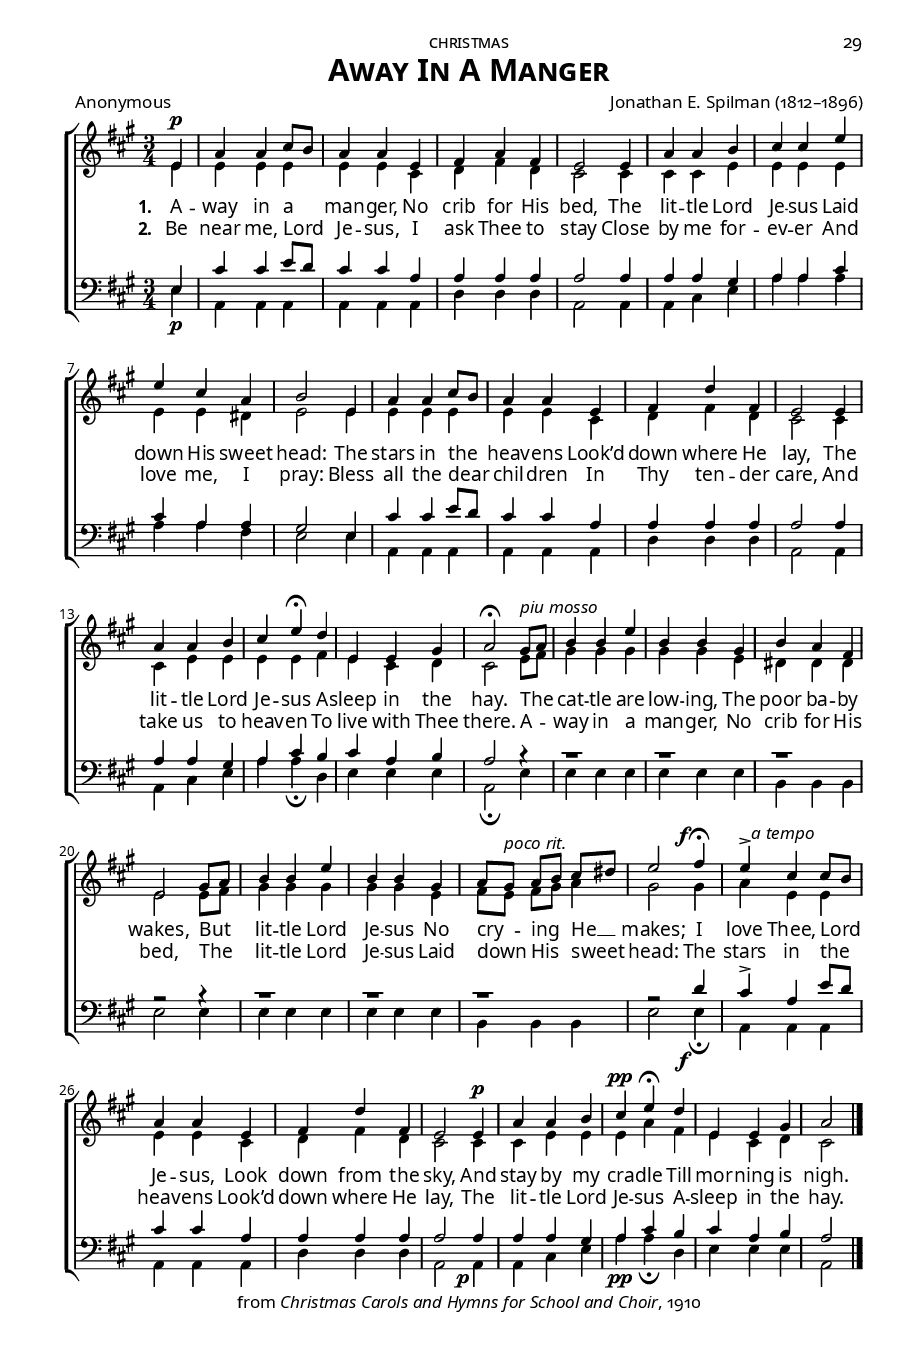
\version "2.14.2"
\include "util.ly"
\header {
  title = \markup{\override #'(font-name . "Garamond Premier Pro Semibold"){ \abs-fontsize #15 \smallCapsOldStyle"Away In A Manger"}}
  poet = \markup\oldStyleNum"Anonymous"
  composer = \markup\oldStyleNum"Jonathan E. Spilman (1812–1896)"
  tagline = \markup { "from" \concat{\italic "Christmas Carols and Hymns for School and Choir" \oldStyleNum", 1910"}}
}
\paper {
  paper-height = 9\in
  paper-width = 6\in
  indent = 0\in
  %system-system-spacing = #'((basic-distance . 10) (padding . 0))
  system-system-spacing =
    #'((basic-distance . 0)
       (minimum-distance . 0)
       (padding . -5)
       (stretchability . 100))
  ragged-last-bottom = ##f
  ragged-bottom = ##f
  two-sided = ##t
  inner-margin = 0.5\in
  outer-margin = 0.25\in
  top-margin = 0.25\in
  bottom-margin = 0.25\in
  first-page-number = #029
  print-first-page-number = ##t
  headerLine = \markup{\override #'(font-name . "Garamond Premier Pro") \smallCapsOldStyle"christmas"}
  oddHeaderMarkup = \markup\fill-line{
     \override #'(font-name . "Garamond Premier Pro")\abs-fontsize #8.5
     \combine 
        \fill-line{"" \on-the-fly #print-page-number-check-first
        \oldStylePageNum""
        }
        \fill-line{\headerLine}
  }
  evenHeaderMarkup = \markup {
     \override #'(font-name . "Garamond Premier Pro")\abs-fontsize #8.5
     \combine
        \on-the-fly #print-page-number-check-first
        \oldStylePageNum""
        \fill-line{\headerLine}
  }
}
#(set-global-staff-size 15) \paper{ #(define fonts (make-pango-font-tree "GoudyOlSt BT" "Garamond Premier Pro" "Garamond Premier Pro" (/ 15 20))) }
global = {
  \key a \major
  \time 3/4
  \autoBeamOff
  \override DynamicLineSpanner #'staff-padding = #0.0
  \override DynamicLineSpanner #'Y-extent = #'(-1 . 1)
}

sopMusic = \relative c' {
  \partial 4 e4^\p |
  a4 a cis8[ b] |
  a4 a e |
  fis a fis |
  e2 e4 |
  a a b |
  
  cis cis e |
  e cis a |
  b2 e,4 |
  a a cis8[ b] |
  a4 a e |
  fis d' fis, |
  
  e2 e4 |
  a a b |
  cis e\fermata d |
  e, e gis |
  a2\fermata gis8[^\markup\italic"piu mosso" a] |
  b4 b e |
  b b gis |
  
  b a fis |
  e2 gis8[ a] |
  b4 b e |
  b b gis |
  a8[ gis]^\markup\italic"poco rit." a[ b] cis[ dis] |
  << e2 {s4. s8^\f} >> fis4\fermata |
  << e4-> {s16 s8.^\markup\italic"a tempo"}>> cis4 cis8[ b] |
  
  a4 a e |
  fis d' fis, |
  e2 e4^\p |
  a a b |
  cis^\pp e\fermata d |
  e, e gis |
  \partial 2 a2 \bar "|."
}
sopWords = \lyricmode {
  
}

altoMusic = \relative c' {
  e4 |
  e e e |
  e e cis |
  d fis d |
  cis2 cis4 |
  cis cis e |
  
  e e e |
  e e dis |
  e2 e4 |
  e e e |
  e e cis |
  d fis d |
  
  cis2 cis4 |
  cis e e |
  e e fis |
  e cis d |
  cis2 e8[ fis] |
  gis4 gis gis |
  gis gis e |
  
  dis dis dis |
  e2 e8[ fis] |
  gis4 gis gis |
  gis gis e |
  fis8[ e] fis[ gis] a4 |
  gis2 gis4 |
  a e e |
  
  e e cis |
  d fis d |
  cis2 cis4 |
  cis e e |
  e a fis |
  e cis d |
  cis2 \bar "|."
}
altoWords = \lyricmode {
  \dropLyricsVII
  \set stanza = #"1. "
  A -- way in a man -- ger,
  No crib for His bed,
  The lit -- tle Lord Je -- sus
  Laid down His sweet head:
  The stars in the heav -- ens
  Look’d down where He lay,
  The lit -- tle Lord Je -- sus
  A -- sleep in the hay.
  
  The cat -- tle are low -- ing,
  The poor ba -- by wakes,
  But lit -- tle Lord Je -- sus
  No cry -- ing He __ makes;
  I love Thee, Lord Je -- sus,
  Look down from the sky,
  And stay by my cra -- dle
  Till mor -- ning is nigh.
}
altoWordsII = \lyricmode {
  \dropLyricsVII
  \set stanza = #"2. "
  Be near me, Lord Je -- sus,
  I ask Thee to stay
  Close by me for -- ev -- er
  And love me, I pray:
  Bless all the dear chil -- dren
  In Thy ten -- der care,
  And take us to heav -- en
  To live with Thee there.
  
  A -- way in a man -- ger,
  No crib for His bed,
  The lit -- tle Lord Je -- sus
  Laid down His sweet head:
  The stars in the heav -- ens
  Look’d down where He lay,
  The lit -- tle Lord Je -- sus
  A -- sleep in the hay.
}
altoWordsIII = \lyricmode {
}
altoWordsIV = \lyricmode {
}

tenorMusic = \relative c {
  e4_\p |
  cis' cis e8[ d] |
  cis4 cis a |
  a a a |
  a2 a4 |
  a a gis |
  
  a a cis |
  cis a a |
  gis2 e4 |
  cis' cis e8[ d] |
  cis4 cis a |
  a a a |
  
  a2 a4 |
  a a gis |
  a cis b |
  cis a b |
  a2 b4\rest |
  a1*3/4\rest |
  a1*3/4\rest |
  
  a1*3/4\rest |
  a2\rest b4\rest |
  a1*3/4\rest |
  a1*3/4\rest |
  a1*3/4\rest |
  << a2\rest {s4. s8_\f} >> d4 |
  cis-> a e'8[ d] |
  
  cis4 cis a |
  a a a |
  << a2 {s4. s8_\p} >> a4 |
  a a gis |
  a_\pp cis b |
  cis a b |
  a2 \bar "|."
}
tenorWords = \lyricmode {

}

bassMusic = \relative c {
  e4 |
  a, a a |
  a a a |
  d d d |
  a2 a4 |
  a cis e |
  
  a a a |
  a a fis |
  e2 e4 |
  a, a a |
  a a a |
  d d d |
  
  a2 a4 |
  a cis e |
  a a\fermata d, |
  e e e |
  a,2\fermata e'4 |
  e e e |
  e e e |
  
  b b b |
  e2 e4 |
  e e e |
  e e e |
  b b b |
  e2 e4\fermata |
  a,4 a a |
  
  a a a |
  d d d |
  a2 a4 |
  a cis e |
  a a\fermata d, |
  e e e |
  a,2 \bar "|."
}
bassWords = \lyricmode {

}

\score {
  <<
   \new ChoirStaff <<
%    \new Lyrics = sopranos \with { \override VerticalAxisGroup #'nonstaff-relatedstaff-spacing = #'((basic-distance . 1)) }
    \new Staff = women <<
      \new Voice = "sopranos" { \voiceOne << \global \sopMusic >> }
      \new Voice = "altos" { \voiceTwo << \global \altoMusic >> }
    >>
    \new Lyrics \with { alignAboveContext = #"women" } \lyricsto "sopranos" \sopWords
    \new Lyrics = "altosIV"  \with { alignBelowContext = #"women" } \lyricsto "sopranos" \altoWordsIV
    \new Lyrics = "altosIII"  \with { alignBelowContext = #"women" } \lyricsto "sopranos" \altoWordsIII
    \new Lyrics = "altosII"  \with { alignBelowContext = #"women" } \lyricsto "sopranos" \altoWordsII
    \new Lyrics = "altos"  \with { alignBelowContext = #"women" \override VerticalAxisGroup #'nonstaff-relatedstaff-spacing = #'((basic-distance . 1)) } \lyricsto "sopranos" \altoWords
   \new Staff = men <<
      \clef bass
      \new Voice = "tenors" { \voiceOne << \global \tenorMusic >> }
      \new Voice = "basses" { \voiceTwo << \global \bassMusic >> }
    >>
    \new Lyrics \with { alignAboveContext = #"men" \override VerticalAxisGroup #'nonstaff-relatedstaff-spacing = #'((basic-distance . 1)) } \lyricsto "tenors" \tenorWords
    \new Lyrics \with { alignBelowContext = #"men" \override VerticalAxisGroup #'nonstaff-relatedstaff-spacing = #'((basic-distance . 1)) } \lyricsto "basses" \bassWords
  >>
%    \new PianoStaff << \new Staff { \new Voice { \pianoRH } } \new Staff { \clef "bass" \pianoLH } >>
  >>
  \layout {
    \context {
      \Score
      \override SpacingSpanner #'base-shortest-duration = #(ly:make-moment 1 2)
      \override SpacingSpanner #'common-shortest-duration = #(ly:make-moment 1 2)
    }
    \context {
      % Remove all empty staves
      % \Staff \RemoveEmptyStaves \override VerticalAxisGroup #'remove-first = ##t
    }
  }
  \midi {
    \tempo 4 = 90
    \set Staff.midiInstrument = "flute"
  
    \context {
      \Voice
      \remove "Dynamic_performer"
    }
  }
}
